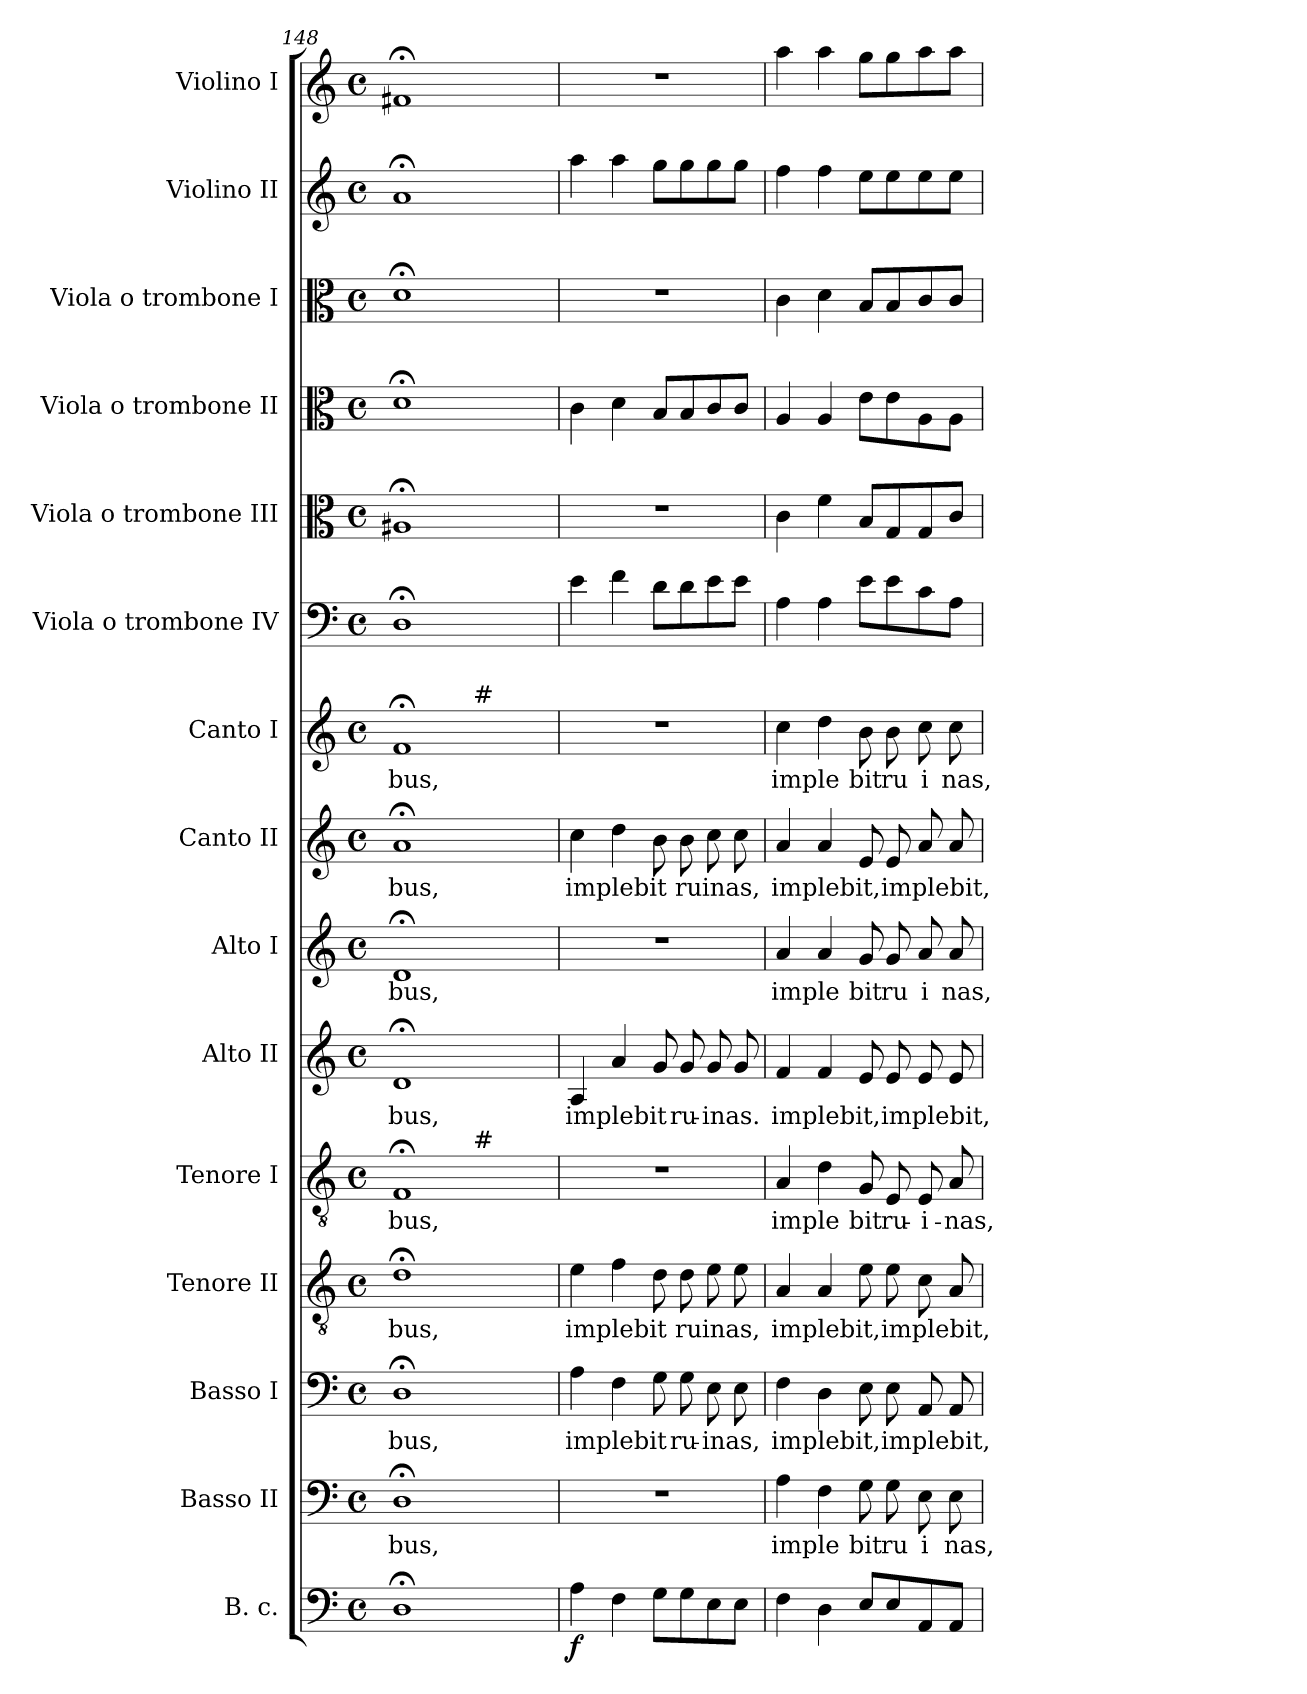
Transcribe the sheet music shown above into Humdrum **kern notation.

**kern	**dynam	**kern	**text	**kern	**text	**kern	**text	**kern	**text	**kern	**text	**kern	**text	**kern	**text	**kern	**text	**kern	**kern	**kern	**kern	**kern	**kern
*part15	*part15	*part14	*part14	*part13	*part13	*part12	*part12	*part11	*part11	*part10	*part10	*part9	*part9	*part8	*part8	*part7	*part7	*part6	*part5	*part4	*part3	*part2	*part1
*staff15	*staff15	*staff14	*staff14	*staff13	*staff13	*staff12	*staff12	*staff11	*staff11	*staff10	*staff10	*staff9	*staff9	*staff8	*staff8	*staff7	*staff7	*staff6	*staff5	*staff4	*staff3	*staff2	*staff1
*I"B. c.	*	*I"Basso II	*	*I"Basso I	*	*I"Tenore II	*	*I"Tenore I	*	*I"Alto II	*	*I"Alto I	*	*I"Canto II	*	*I"Canto I	*	*I"Viola o trombone IV	*I"Viola o trombone III	*I"Viola o trombone II	*I"Viola o trombone I	*I"Violino II	*I"Violino I
*	*	*	*	*	*	*	*	*	*	*	*	*	*	*	*	*	*	*I'Vla	*I'Vla	*I'Vla	*I'Vla	*I'Vln	*I'Vln
*clefF4	*	*clefF4	*	*clefF4	*	*clefGv2	*	*clefGv2	*	*clefG2	*	*clefG2	*	*clefG2	*	*clefG2	*	*clefF4	*clefC3	*clefC3	*clefC3	*clefG2	*clefG2
*k[]	*	*k[]	*	*k[]	*	*k[]	*	*k[]	*	*k[]	*	*k[]	*	*k[]	*	*k[]	*	*k[]	*k[]	*k[]	*k[]	*k[]	*k[]
*M4/4	*	*M4/4	*	*M4/4	*	*M4/4	*	*M4/4	*	*M4/4	*	*M4/4	*	*M4/4	*	*M4/4	*	*M4/4	*M4/4	*M4/4	*M4/4	*M4/4	*M4/4
*met(c)	*	*met(c)	*	*met(c)	*	*met(c)	*	*met(c)	*	*met(c)	*	*met(c)	*	*met(c)	*	*met(c)	*	*met(c)	*met(c)	*met(c)	*met(c)	*met(c)	*met(c)
=148	=148	=148	=148	=148	=148	=148	=148	=148	=148	=148	=148	=148	=148	=148	=148	=148	=148	=148	=148	=148	=148	=148	=148
!	!	!	!LO:LY:b	!	!LO:LY:b	!	!LO:LY:b	!	!LO:LY:b	!	!LO:LY:b	!	!LO:LY:b	!	!LO:LY:b	!	!LO:LY:b	!	!	!	!	!	!
*	*	*	*	*	*	*	*	*^	*	*	*	*	*	*	*	*^	*	*	*	*	*	*	*
1D;<	.	1D;<	bus,	1D;<	-bus,	1d;<	bus,	1F;<	4ryy	-bus,	1d;<	-bus,	1d;<	bus,	1a;<	bus,	1f;<	4ryy	bus,	1D;<	1A#X;<	1d;<	1d;<	1a;	1f#X;<
.	.	.	.	.	.	.	.	.	8ryy	.	.	.	.	.	.	.	.	8ryy	.	.	.	.	.	.	.
.	.	.	.	.	.	.	.	.	32ryy	.	.	.	.	.	.	.	.	32ryy	.	.	.	.	.	.	.
!	!	!	!	!	!	!	!	!	!	!	!	!	!	!	!	!	!	!LO:TX:a:t=#	!	!	!	!	!	!	!
!	!	!	!	!	!	!	!	!	!LO:TX:a:t=#	!	!	!	!	!	!	!	!	!	!	!	!	!	!	!	!
.	.	.	.	.	.	.	.	.	2ryy	.	.	.	.	.	.	.	.	2ryy	.	.	.	.	.	.	.
.	.	.	.	.	.	.	.	.	16.ryy	.	.	.	.	.	.	.	.	16.ryy	.	.	.	.	.	.	.
=149	=149	=149	=149	=149	=149	=149	=149	=149	=149	=149	=149	=149	=149	=149	=149	=149	=149	=149	=149	=149	=149	=149	=149	=149	=149
!	!LO:DY:b	!	!	!	!LO:LY:b	!	!LO:LY:b	!	!	!	!	!LO:LY:b	!	!	!	!LO:LY:b	!	!	!	!	!	!	!	!	!
*	*	*	*	*	*	*	*	*v	*v	*	*	*	*	*	*	*	*v	*v	*	*	*	*	*	*	*
4A\	f	1r	.	4A\	implebit	4e\	implebit	1r	.	4A/	implebit	1r	.	4cc\	implebit	1r	.	4e\	1r	4c\	1r	4aa\	1r
4F\	.	.	.	4F\	.	4f\	.	.	.	4a/	.	.	.	4dd\	.	.	.	4f\	.	4d\	.	4aa\	.
8G\L	.	.	.	8G\	.	8d\	.	.	.	8g/	.	.	.	8b\	.	.	.	8d\L	.	8B/L	.	8gg\L	.
!	!	!	!	!	!LO:LY:b	!	!LO:LY:b	!	!	!	!LO:LY:b	!	!	!	!LO:LY:b	!	!	!	!	!	!	!	!
8G\	.	.	.	8G\	ru-	8d\	ru	.	.	8g/	ru-	.	.	8b\	ru	.	.	8d\	.	8B/	.	8gg\	.
!	!	!	!	!	!LO:LY:b	!	!LO:LY:b	!	!	!	!LO:LY:b	!	!	!	!LO:LY:b	!	!	!	!	!	!	!	!
8E\	.	.	.	8E\	-inas,	8e\	inas,	.	.	8g/	-inas.	.	.	8cc\	inas,	.	.	8e\	.	8c/	.	8gg\	.
8E\J	.	.	.	8E\	.	8e\	.	.	.	8g/	.	.	.	8cc\	.	.	.	8e\J	.	8c/J	.	8gg\J	.
=150	=150	=150	=150	=150	=150	=150	=150	=150	=150	=150	=150	=150	=150	=150	=150	=150	=150	=150	=150	=150	=150	=150	=150
!	!	!	!LO:LY:b	!	!LO:LY:b	!	!LO:LY:b	!	!LO:LY:b	!	!LO:LY:b	!	!LO:LY:b	!	!LO:LY:b	!	!LO:LY:b	!	!	!	!	!	!
4F\	.	4A\	imple	4F\	implebit,	4A/	implebit,	4A/	imple	4f/	implebit,	4a/	imple	4a/	implebit,	4cc\	imple	4A\	4c\	4A/	4c\	4ff\	4aa\
4D\	.	4F\	.	4D\	.	4A/	.	4d\	.	4f/	.	4a/	.	4a/	.	4dd\	.	4A\	4f\	4A/	4d\	4ff\	4aa\
!	!	!	!LO:LY:b	!	!	!	!	!	!LO:LY:b	!	!	!	!LO:LY:b	!	!	!	!LO:LY:b	!	!	!	!	!	!
8E/L	.	8G\	bit	8E\	.	8e\	.	8G/	bit	8e/	.	8g/	bit	8e/	.	8b\	bit	8e\L	8B/L	8e\L	8B/L	8ee\L	8gg\L
!	!	!	!LO:LY:b	!	!LO:LY:b	!	!LO:LY:b	!	!LO:LY:b	!	!LO:LY:b	!	!LO:LY:b	!	!LO:LY:b	!	!LO:LY:b	!	!	!	!	!	!
8E/	.	8G\	ru	8E\	implebit,	8e\	implebit,	8E/	ru-	8e/	implebit,	8g/	ru	8e/	implebit,	8b\	ru	8e\	8G/	8e\	8B/	8ee\	8gg\
!	!	!	!LO:LY:b	!	!	!	!	!	!LO:LY:b	!	!	!	!LO:LY:b	!	!	!	!LO:LY:b	!	!	!	!	!	!
8AA/	.	8E\	i	8AA/	.	8c\	.	8E/	-i-	8e/	.	8a/	i	8a/	.	8cc\	i	8c\	8G/	8A\	8c/	8ee\	8aa\
!	!	!	!LO:LY:b	!	!	!	!	!	!LO:LY:b	!	!	!	!LO:LY:b	!	!	!	!LO:LY:b	!	!	!	!	!	!
8AA/J	.	8E\	nas,	8AA/	.	8A/	.	8A/	-nas,	8e/	.	8a/	nas,	8a/	.	8cc\	nas,	8A\J	8c/J	8A\J	8c/J	8ee\J	8aa\J
=	=	=	=	=	=	=	=	=	=	=	=	=	=	=	=	=	=	=	=	=	=	=	=
*-	*-	*-	*-	*-	*-	*-	*-	*-	*-	*-	*-	*-	*-	*-	*-	*-	*-	*-	*-	*-	*-	*-	*-
